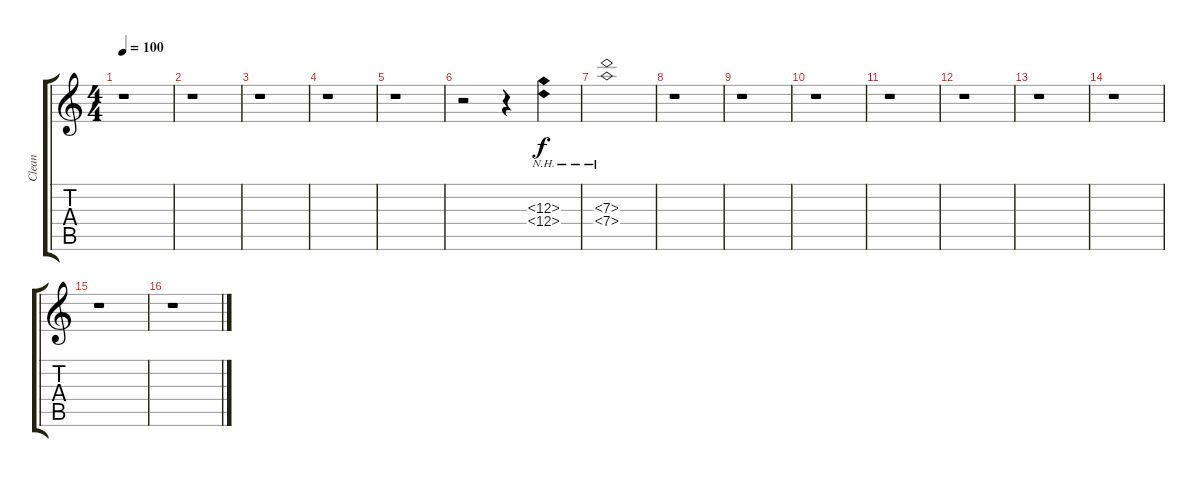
\track ("Clean" "Clean") {instrument electricguitarclean}
\staff {score tabs}
\tuning (E4 B3 G3 D3 A2 E2) {hide}
\ts (4 4)
\tempo 100
\clef g2
\ks c
r.1{dy f} |
r.1 |
r.1 |
r.1 |
r.1 |
r.2 r.4 (12.3{nh} 12.4{nh}).4 |
(7.3{nh} 7.4{nh}).1 |
r.1 |
r.1 |
r.1 |
r.1 |
r.1 |
r.1 |
r.1 |
r.1 |
r.1
